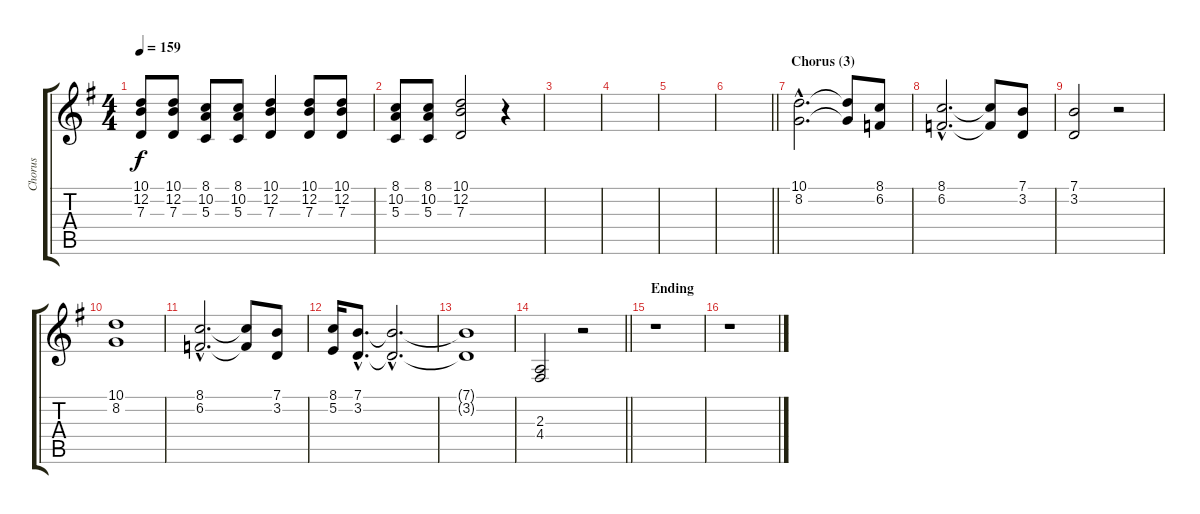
\track ("Chorus" "Chorus") {instrument sopranosax}
\staff {score tabs}
\tuning (E4 B3 G3 D3 A2 E2) {hide}
\ts (4 4)
\tempo 159
\clef g2
\ks g
(10.1{t} 12.2{t} 7.3{t}).8{dy f} (10.1 12.2 7.3).8 (8.1 10.2 5.3).8 (8.1 10.2 5.3).8 (10.1 12.2 7.3).4 (10.1 12.2 7.3).8 (10.1 12.2 7.3).8 |
(8.1 10.2 5.3).8 (8.1 10.2 5.3).8 (10.1 12.2 7.3).2 r.4 |
|
|
|
\barLineRight lightlight
|
\section ("" "Chorus (3)")
(10.1{hac} 8.2{hac}).2{d} (10.1{t} 8.2{t}).8 (8.1 6.2).8 |
(8.1{hac} 6.2{hac}).2{d} (8.1{t} 6.2{t}).8 (7.1 3.2).8 |
(7.1 3.2).2 r.2 |
(10.1 8.2).1 |
(8.1{hac} 6.2{hac}).2{d} (8.1{t} 6.2{t}).8 (7.1 3.2).8 |
(8.1 5.2).16 (7.1{hac} 3.2{hac}).8{d} (7.1{hac t} 3.2{hac t}).2{d} |
(7.1{t} 3.2{t}).1 |
\barLineRight lightlight
(2.3 4.4).2 r.2 |
\section ("" "Ending")
r.1 |
r.1
